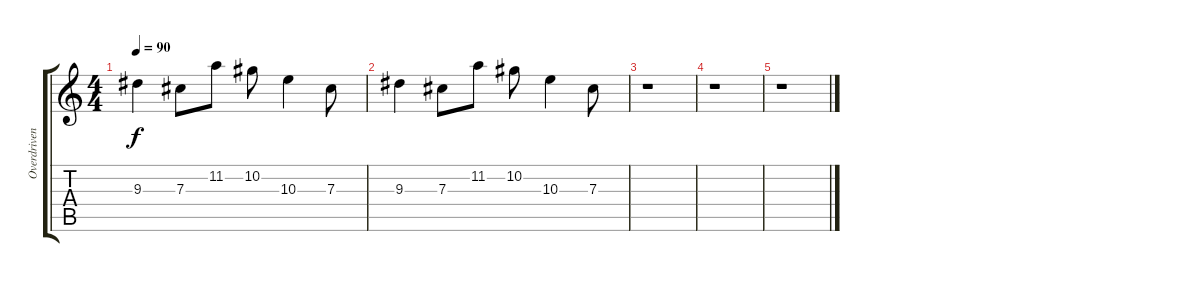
\track ("Overdriven Guitar" "Overdriven") {instrument overdrivenguitar}
\staff {score tabs}
\tuning (Eb4 Bb3 Gb3 Db3 Ab2 Db2) {hide}
\ts (4 4)
\tempo 90
\clef g2
\ks c
9.3.4{dy f volume 0} 7.3.8 11.2.8 10.2.8 10.3.4 7.3.8 |
9.3.4 7.3.8 11.2.8 10.2.8 10.3.4 7.3.8 |
r.1 |
r.1 |
r.1
